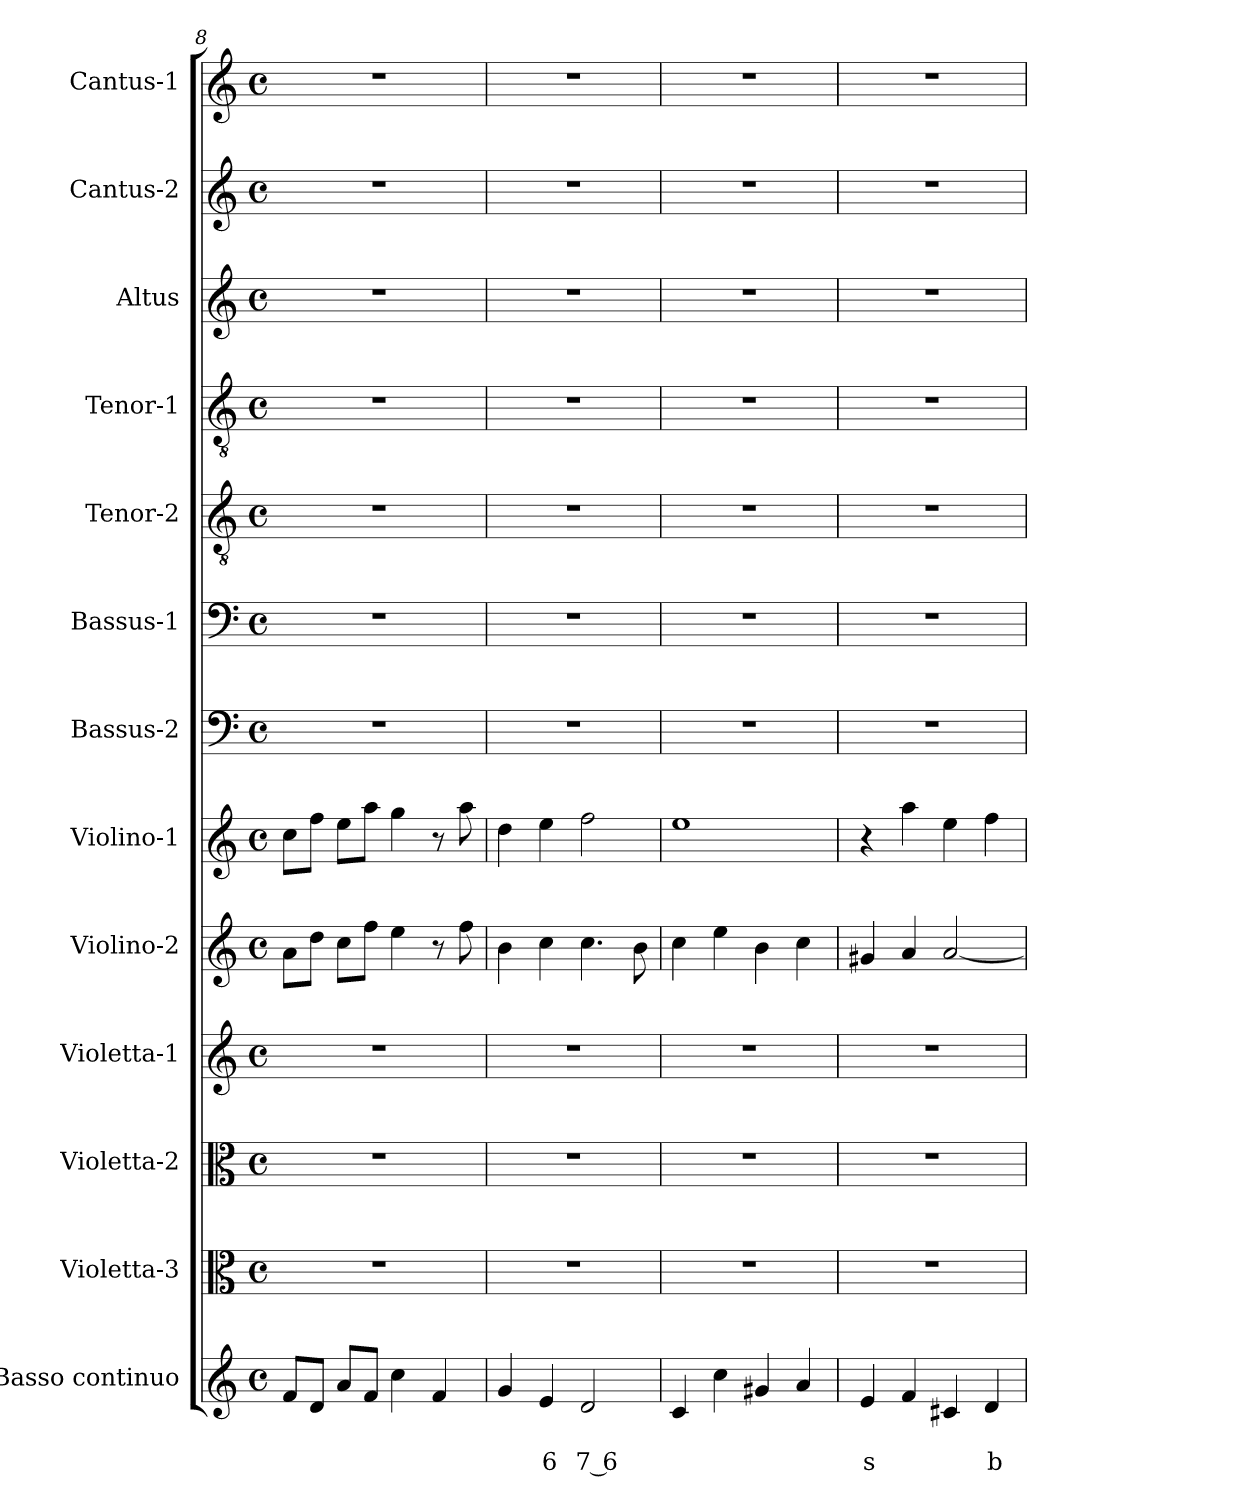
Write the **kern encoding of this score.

**kern	**text	**text	**kern	**kern	**kern	**kern	**kern	**kern	**kern	**kern	**kern	**kern	**kern	**kern
*part13	*part13	*part13	*part12	*part11	*part10	*part9	*part8	*part7	*part6	*part5	*part4	*part3	*part2	*part1
*staff13	*staff13	*staff13	*staff12	*staff11	*staff10	*staff9	*staff8	*staff7	*staff6	*staff5	*staff4	*staff3	*staff2	*staff1
*I"Basso continuo	*	*	*I"Violetta-3	*I"Violetta-2	*I"Violetta-1	*I"Violino-2	*I"Violino-1	*I"Bassus-2	*I"Bassus-1	*I"Tenor-2	*I"Tenor-1	*I"Altus	*I"Cantus-2	*I"Cantus-1
*I'BC	*	*	*I'Va3	*I'Va2	*I'Va1	*I'Vi2	*I'Vi1	*I'B2	*I'B1	*I'T2	*I'T1	*I'A	*I'C2	*I'C1
*clefG2	*	*	*clefC3	*clefC3	*clefG2	*clefG2	*clefG2	*clefF4	*clefF4	*clefGv2	*clefGv2	*clefG2	*clefG2	*clefG2
*k[]	*	*	*k[]	*k[]	*k[]	*k[]	*k[]	*k[]	*k[]	*k[]	*k[]	*k[]	*k[]	*k[]
*C:	*	*	*C:	*C:	*C:	*C:	*C:	*C:	*C:	*C:	*C:	*C:	*C:	*C:
*M4/4	*	*	*M4/4	*M4/4	*M4/4	*M4/4	*M4/4	*M4/4	*M4/4	*M4/4	*M4/4	*M4/4	*M4/4	*M4/4
*met(c)	*	*	*met(c)	*met(c)	*met(c)	*met(c)	*met(c)	*met(c)	*met(c)	*met(c)	*met(c)	*met(c)	*met(c)	*met(c)
=8	=8	=8	=8	=8	=8	=8	=8	=8	=8	=8	=8	=8	=8	=8
8f/L	.	.	1r	1r	1r	8a\L	8cc\L	1r	1r	1r	1r	1r	1r	1r
8d/J	.	.	.	.	.	8dd\J	8ff\J	.	.	.	.	.	.	.
8a/L	.	.	.	.	.	8cc\L	8ee\L	.	.	.	.	.	.	.
8f/J	.	.	.	.	.	8ff\J	8aa\J	.	.	.	.	.	.	.
4cc\	.	.	.	.	.	4ee\	4gg\	.	.	.	.	.	.	.
4f/	.	.	.	.	.	8r	8r	.	.	.	.	.	.	.
.	.	.	.	.	.	8ff\	8aa\	.	.	.	.	.	.	.
=9	=9	=9	=9	=9	=9	=9	=9	=9	=9	=9	=9	=9	=9	=9
4g/	.	.	1r	1r	1r	4b\	4dd\	1r	1r	1r	1r	1r	1r	1r
!	!	!LO:LY:b	!	!	!	!	!	!	!	!	!	!	!	!
4e/	.	6	.	.	.	4cc\	4ee\	.	.	.	.	.	.	.
!	!	!LO:LY:b	!	!	!	!	!	!	!	!	!	!	!	!
2d/	.	7 6	.	.	.	4.cc\	2ff\	.	.	.	.	.	.	.
.	.	.	.	.	.	8b\	.	.	.	.	.	.	.	.
=10	=10	=10	=10	=10	=10	=10	=10	=10	=10	=10	=10	=10	=10	=10
4c/	.	.	1r	1r	1r	4cc\	1ee	1r	1r	1r	1r	1r	1r	1r
4cc\	.	.	.	.	.	4ee\	.	.	.	.	.	.	.	.
4g#X/	.	.	.	.	.	4b\	.	.	.	.	.	.	.	.
4a/	.	.	.	.	.	4cc\	.	.	.	.	.	.	.	.
=11	=11	=11	=11	=11	=11	=11	=11	=11	=11	=11	=11	=11	=11	=11
!	!	!LO:LY:b	!	!	!	!	!	!	!	!	!	!	!	!
4e/	.	s	1r	1r	1r	4g#X/	4r	1r	1r	1r	1r	1r	1r	1r
4f/	.	.	.	.	.	4a/	4aa\	.	.	.	.	.	.	.
4c#X/	.	.	.	.	.	[2a/	4ee\	.	.	.	.	.	.	.
!	!	!LO:LY:b	!	!	!	!	!	!	!	!	!	!	!	!
4d/	.	b	.	.	.	.	4ff\	.	.	.	.	.	.	.
=	=	=	=	=	=	=	=	=	=	=	=	=	=	=
*-	*-	*-	*-	*-	*-	*-	*-	*-	*-	*-	*-	*-	*-	*-
